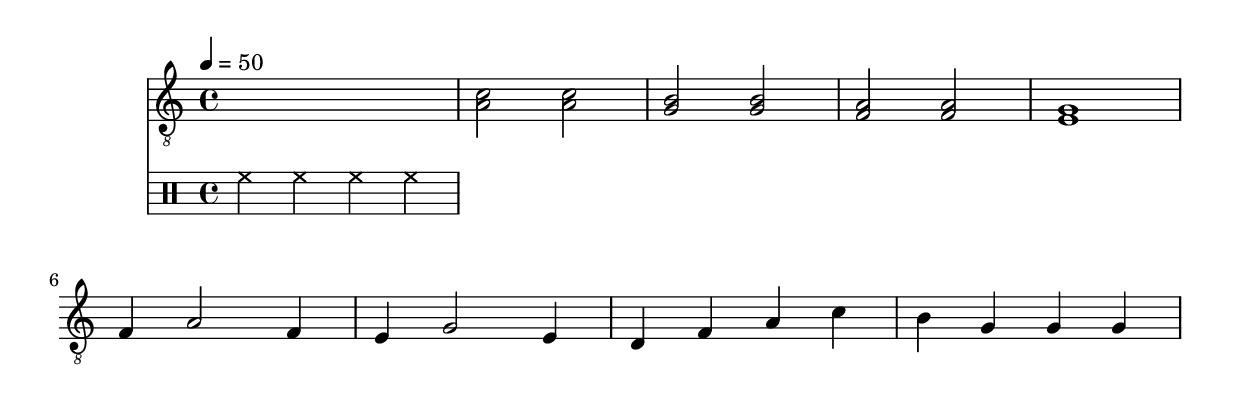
\version "2.20.0"

symbols =  {
  \time 4/4
  \tempo 4 = 50

  \drums { hh4 hh hh hh }
 
  % 16
  <c' a>2 <c' a>
  <b g>2  <b g>
  <a f>2  <a f>
  <g e>1 \break
  
  % 20
  f4 a2 f4
  e4 g2 e4
  d4 f a c'
  b4 g g g \break
}

\score {
  <<
    \new Staff \with {midiInstrument = "acoustic guitar (nylon)"} {
      \clef "G_8"
      \symbols
    }
  >>

  \midi { }
  \layout { }
}
